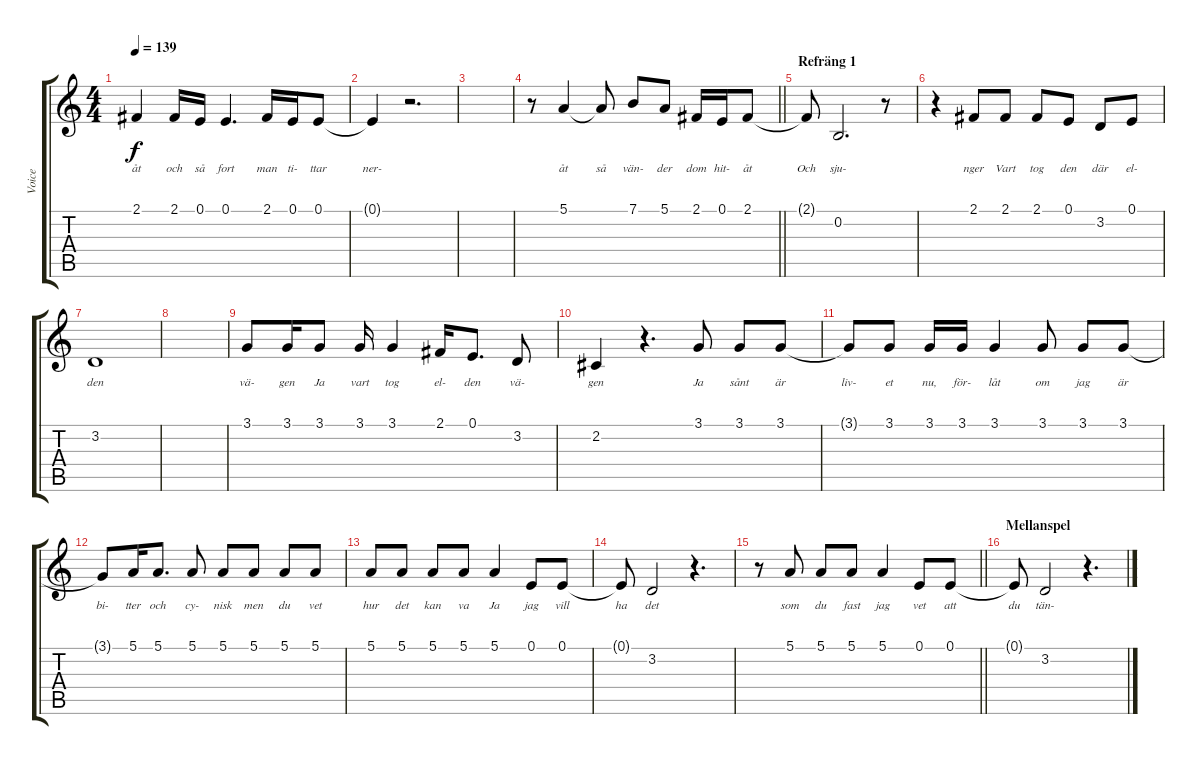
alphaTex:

\track ("Voice" "Voice") {instrument clarinet}
\staff {score tabs}
\tuning (E4 B3 G3 D3 A2 E2) {hide}
\ts (4 4)
\tempo 139
\clef g2
\ks c
2.1{t}.4{lyrics (0 "åt") lyrics (1 "") lyrics (2 "") lyrics (3 "") lyrics (4 "") dy f} 2.1.16{lyrics (0 "och") lyrics (1 "") lyrics (2 "") lyrics (3 "") lyrics (4 "")} 0.1.16{lyrics (0 "så") lyrics (1 "") lyrics (2 "") lyrics (3 "") lyrics (4 "")} 0.1.4{d lyrics (0 "fort") lyrics (1 "") lyrics (2 "") lyrics (3 "") lyrics (4 "")} 2.1.16{lyrics (0 "man") lyrics (1 "") lyrics (2 "") lyrics (3 "") lyrics (4 "")} 0.1.16{lyrics (0 "ti-") lyrics (1 "") lyrics (2 "") lyrics (3 "") lyrics (4 "")} 0.1.8{lyrics (0 "ttar") lyrics (1 "") lyrics (2 "") lyrics (3 "") lyrics (4 "")} |
0.1{t}.4{lyrics (0 "ner-") lyrics (1 "") lyrics (2 "") lyrics (3 "") lyrics (4 "")} r.2{d} |
|
\barLineRight lightlight
r.8 5.1.4{lyrics (0 "åt") lyrics (1 "") lyrics (2 "") lyrics (3 "") lyrics (4 "")} 5.1{t}.8{lyrics (0 "så") lyrics (1 "") lyrics (2 "") lyrics (3 "") lyrics (4 "")} 7.1.8{lyrics (0 "vän-") lyrics (1 "") lyrics (2 "") lyrics (3 "") lyrics (4 "")} 5.1.8{lyrics (0 "der") lyrics (1 "") lyrics (2 "") lyrics (3 "") lyrics (4 "")} 2.1.16{lyrics (0 "dom") lyrics (1 "") lyrics (2 "") lyrics (3 "") lyrics (4 "")} 0.1.16{lyrics (0 "hit-") lyrics (1 "") lyrics (2 "") lyrics (3 "") lyrics (4 "")} 2.1.8{lyrics (0 "åt") lyrics (1 "") lyrics (2 "") lyrics (3 "") lyrics (4 "")} |
\section ("" "Refräng 1")
2.1{t}.8{lyrics (0 "Och") lyrics (1 "") lyrics (2 "") lyrics (3 "") lyrics (4 "")} 0.2.2{d lyrics (0 "sju-") lyrics (1 "") lyrics (2 "") lyrics (3 "") lyrics (4 "")} r.8 |
r.4 2.1.8{lyrics (0 "nger") lyrics (1 "") lyrics (2 "") lyrics (3 "") lyrics (4 "")} 2.1.8{lyrics (0 "Vart") lyrics (1 "") lyrics (2 "") lyrics (3 "") lyrics (4 "")} 2.1.8{lyrics (0 "tog") lyrics (1 "") lyrics (2 "") lyrics (3 "") lyrics (4 "")} 0.1.8{lyrics (0 "den") lyrics (1 "") lyrics (2 "") lyrics (3 "") lyrics (4 "")} 3.2.8{lyrics (0 "där") lyrics (1 "") lyrics (2 "") lyrics (3 "") lyrics (4 "")} 0.1.8{lyrics (0 "el-") lyrics (1 "") lyrics (2 "") lyrics (3 "") lyrics (4 "")} |
3.2.1{lyrics (0 "den") lyrics (1 "") lyrics (2 "") lyrics (3 "") lyrics (4 "")} |
|
3.1.8{lyrics (0 "vä-") lyrics (1 "") lyrics (2 "") lyrics (3 "") lyrics (4 "")} 3.1.16{lyrics (0 "gen") lyrics (1 "") lyrics (2 "") lyrics (3 "") lyrics (4 "")} 3.1.8{lyrics (0 "Ja") lyrics (1 "") lyrics (2 "") lyrics (3 "") lyrics (4 "")} 3.1.16{lyrics (0 "vart") lyrics (1 "") lyrics (2 "") lyrics (3 "") lyrics (4 "")} 3.1.4{lyrics (0 "tog") lyrics (1 "") lyrics (2 "") lyrics (3 "") lyrics (4 "")} 2.1.16{lyrics (0 "el-") lyrics (1 "") lyrics (2 "") lyrics (3 "") lyrics (4 "")} 0.1.8{d lyrics (0 "den") lyrics (1 "") lyrics (2 "") lyrics (3 "") lyrics (4 "")} 3.2.8{lyrics (0 "vä-") lyrics (1 "") lyrics (2 "") lyrics (3 "") lyrics (4 "")} |
2.2.4{lyrics (0 "gen") lyrics (1 "") lyrics (2 "") lyrics (3 "") lyrics (4 "")} r.4{d} 3.1.8{lyrics (0 "Ja") lyrics (1 "") lyrics (2 "") lyrics (3 "") lyrics (4 "")} 3.1.8{lyrics (0 "sånt") lyrics (1 "") lyrics (2 "") lyrics (3 "") lyrics (4 "")} 3.1.8{lyrics (0 "är") lyrics (1 "") lyrics (2 "") lyrics (3 "") lyrics (4 "")} |
3.1{t}.8{lyrics (0 "liv-") lyrics (1 "") lyrics (2 "") lyrics (3 "") lyrics (4 "")} 3.1.8{lyrics (0 "et") lyrics (1 "") lyrics (2 "") lyrics (3 "") lyrics (4 "")} 3.1.16{lyrics (0 "nu,") lyrics (1 "") lyrics (2 "") lyrics (3 "") lyrics (4 "")} 3.1.16{lyrics (0 "för-") lyrics (1 "") lyrics (2 "") lyrics (3 "") lyrics (4 "")} 3.1.4{lyrics (0 "låt") lyrics (1 "") lyrics (2 "") lyrics (3 "") lyrics (4 "")} 3.1.8{lyrics (0 "om") lyrics (1 "") lyrics (2 "") lyrics (3 "") lyrics (4 "")} 3.1.8{lyrics (0 "jag") lyrics (1 "") lyrics (2 "") lyrics (3 "") lyrics (4 "")} 3.1.8{lyrics (0 "är") lyrics (1 "") lyrics (2 "") lyrics (3 "") lyrics (4 "")} |
3.1{t}.8{lyrics (0 "bi-") lyrics (1 "") lyrics (2 "") lyrics (3 "") lyrics (4 "")} 5.1.16{lyrics (0 "tter") lyrics (1 "") lyrics (2 "") lyrics (3 "") lyrics (4 "")} 5.1.8{d lyrics (0 "och") lyrics (1 "") lyrics (2 "") lyrics (3 "") lyrics (4 "")} 5.1.8{lyrics (0 "cy-") lyrics (1 "") lyrics (2 "") lyrics (3 "") lyrics (4 "")} 5.1.8{lyrics (0 "nisk") lyrics (1 "") lyrics (2 "") lyrics (3 "") lyrics (4 "")} 5.1.8{lyrics (0 "men") lyrics (1 "") lyrics (2 "") lyrics (3 "") lyrics (4 "")} 5.1.8{lyrics (0 "du") lyrics (1 "") lyrics (2 "") lyrics (3 "") lyrics (4 "")} 5.1.8{lyrics (0 "vet") lyrics (1 "") lyrics (2 "") lyrics (3 "") lyrics (4 "")} |
5.1.8{lyrics (0 "hur") lyrics (1 "") lyrics (2 "") lyrics (3 "") lyrics (4 "")} 5.1.8{lyrics (0 "det") lyrics (1 "") lyrics (2 "") lyrics (3 "") lyrics (4 "")} 5.1.8{lyrics (0 "kan") lyrics (1 "") lyrics (2 "") lyrics (3 "") lyrics (4 "")} 5.1.8{lyrics (0 "va") lyrics (1 "") lyrics (2 "") lyrics (3 "") lyrics (4 "")} 5.1.4{lyrics (0 "Ja") lyrics (1 "") lyrics (2 "") lyrics (3 "") lyrics (4 "")} 0.1.8{lyrics (0 "jag") lyrics (1 "") lyrics (2 "") lyrics (3 "") lyrics (4 "")} 0.1.8{lyrics (0 "vill") lyrics (1 "") lyrics (2 "") lyrics (3 "") lyrics (4 "")} |
0.1{t}.8{lyrics (0 "ha") lyrics (1 "") lyrics (2 "") lyrics (3 "") lyrics (4 "")} 3.2.2{lyrics (0 "det") lyrics (1 "") lyrics (2 "") lyrics (3 "") lyrics (4 "")} r.4{d} |
\barLineRight lightlight
r.8 5.1.8{lyrics (0 "som") lyrics (1 "") lyrics (2 "") lyrics (3 "") lyrics (4 "")} 5.1.8{lyrics (0 "du") lyrics (1 "") lyrics (2 "") lyrics (3 "") lyrics (4 "")} 5.1.8{lyrics (0 "fast") lyrics (1 "") lyrics (2 "") lyrics (3 "") lyrics (4 "")} 5.1.4{lyrics (0 "jag") lyrics (1 "") lyrics (2 "") lyrics (3 "") lyrics (4 "")} 0.1.8{lyrics (0 "vet") lyrics (1 "") lyrics (2 "") lyrics (3 "") lyrics (4 "")} 0.1.8{lyrics (0 "att") lyrics (1 "") lyrics (2 "") lyrics (3 "") lyrics (4 "")} |
\section ("" "Mellanspel")
0.1{t}.8{lyrics (0 "du") lyrics (1 "") lyrics (2 "") lyrics (3 "") lyrics (4 "")} 3.2.2{lyrics (0 "tän-") lyrics (1 "") lyrics (2 "") lyrics (3 "") lyrics (4 "")} r.4{d}
